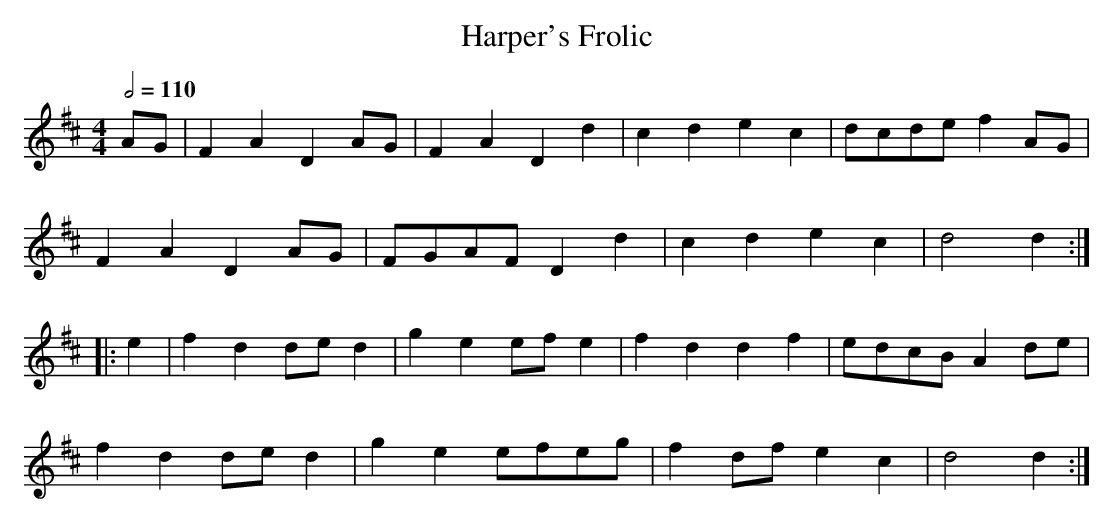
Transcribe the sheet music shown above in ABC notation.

X:1
T:Harper's Frolic
M:4/4
L:1/8
Q:1/2=110
K:D
AG|F2A2D2AG|F2A2D2d2|c2d2e2c2|dcde f2AG|
F2A2D2AG|FGAFD2d2|c2d2e2c2|d4d2:|
|:e2|f2d2de d2|g2e2ef e2|f2d2d2f2|edcB A2de|
f2d2de d2|g2e2efeg|f2df e2c2|d4d2:|
